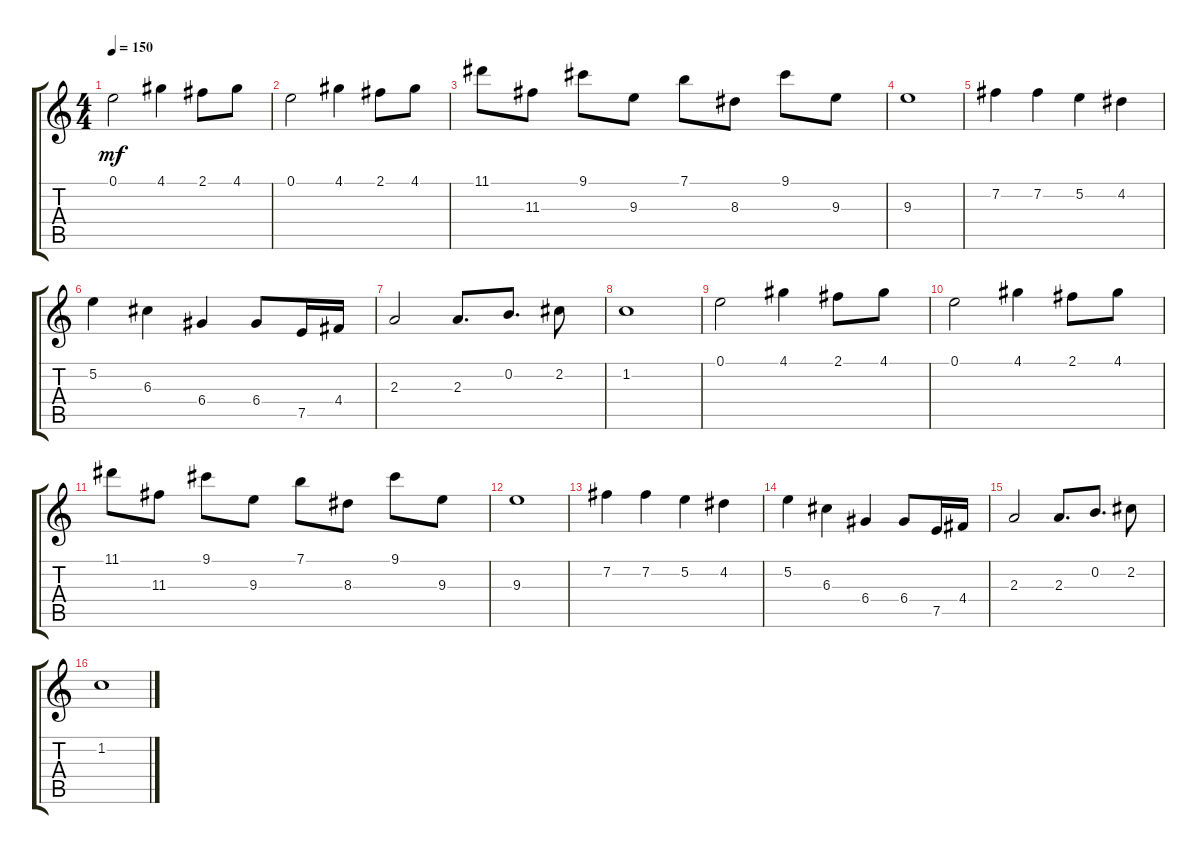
\track "" {instrument distortionguitar}
\staff {score tabs}
\tuning (E4 B3 G3 D3 A2 E2) {hide}
\ts (4 4)
\tempo 150
\clef g2
\ks c
0.1.2{dy mf} 4.1.4 2.1.8 4.1.8 |
0.1.2 4.1.4 2.1.8 4.1.8 |
11.1.8 11.3.8 9.1.8 9.3.8 7.1.8 8.3.8 9.1.8 9.3.8 |
9.3.1 |
7.2.4 7.2.4 5.2.4 4.2.4 |
5.2.4 6.3.4 6.4.4 6.4.8 7.5.16 4.4.16 |
2.3.2 2.3.8{d} 0.2.8{d} 2.2.8 |
1.2.1 |
0.1.2 4.1.4 2.1.8 4.1.8 |
0.1.2 4.1.4 2.1.8 4.1.8 |
11.1.8 11.3.8 9.1.8 9.3.8 7.1.8 8.3.8 9.1.8 9.3.8 |
9.3.1 |
7.2.4 7.2.4 5.2.4 4.2.4 |
5.2.4 6.3.4 6.4.4 6.4.8 7.5.16 4.4.16 |
2.3.2 2.3.8{d} 0.2.8{d} 2.2.8 |
1.2.1
